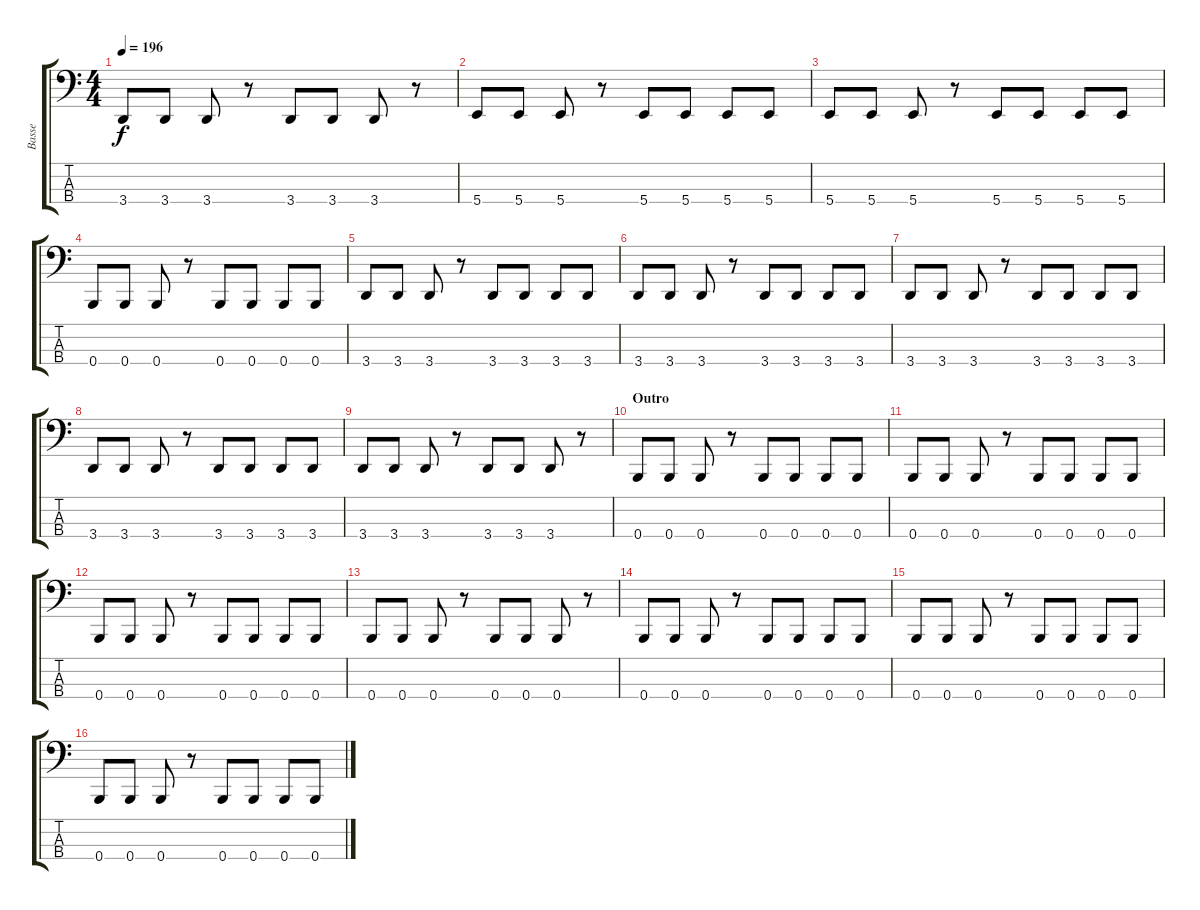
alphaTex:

\track ("Basse" "Basse") {instrument electricbassfinger}
\staff {score tabs}
\tuning (E2 B1 Gb1 B0) {hide}
\ts (4 4)
\tempo 196
\clef f4
\ks c
3.4.8{dy f} 3.4.8 3.4.8 r.8 3.4.8 3.4.8 3.4.8 r.8 |
5.4.8 5.4.8 5.4.8 r.8 5.4.8 5.4.8 5.4.8 5.4.8 |
5.4.8 5.4.8 5.4.8 r.8 5.4.8 5.4.8 5.4.8 5.4.8 |
0.4.8 0.4.8 0.4.8 r.8 0.4.8 0.4.8 0.4.8 0.4.8 |
3.4.8 3.4.8 3.4.8 r.8 3.4.8 3.4.8 3.4.8 3.4.8 |
3.4.8 3.4.8 3.4.8 r.8 3.4.8 3.4.8 3.4.8 3.4.8 |
3.4.8 3.4.8 3.4.8 r.8 3.4.8 3.4.8 3.4.8 3.4.8 |
3.4.8 3.4.8 3.4.8 r.8 3.4.8 3.4.8 3.4.8 3.4.8 |
3.4.8 3.4.8 3.4.8 r.8 3.4.8 3.4.8 3.4.8 r.8 |
\section ("" "Outro")
0.4.8 0.4.8 0.4.8 r.8 0.4.8 0.4.8 0.4.8 0.4.8 |
0.4.8 0.4.8 0.4.8 r.8 0.4.8 0.4.8 0.4.8 0.4.8 |
0.4.8 0.4.8 0.4.8 r.8 0.4.8 0.4.8 0.4.8 0.4.8 |
0.4.8 0.4.8 0.4.8 r.8 0.4.8 0.4.8 0.4.8 r.8 |
0.4.8 0.4.8 0.4.8 r.8 0.4.8 0.4.8 0.4.8 0.4.8 |
0.4.8 0.4.8 0.4.8 r.8 0.4.8 0.4.8 0.4.8 0.4.8 |
0.4.8 0.4.8 0.4.8 r.8 0.4.8 0.4.8 0.4.8 0.4.8
